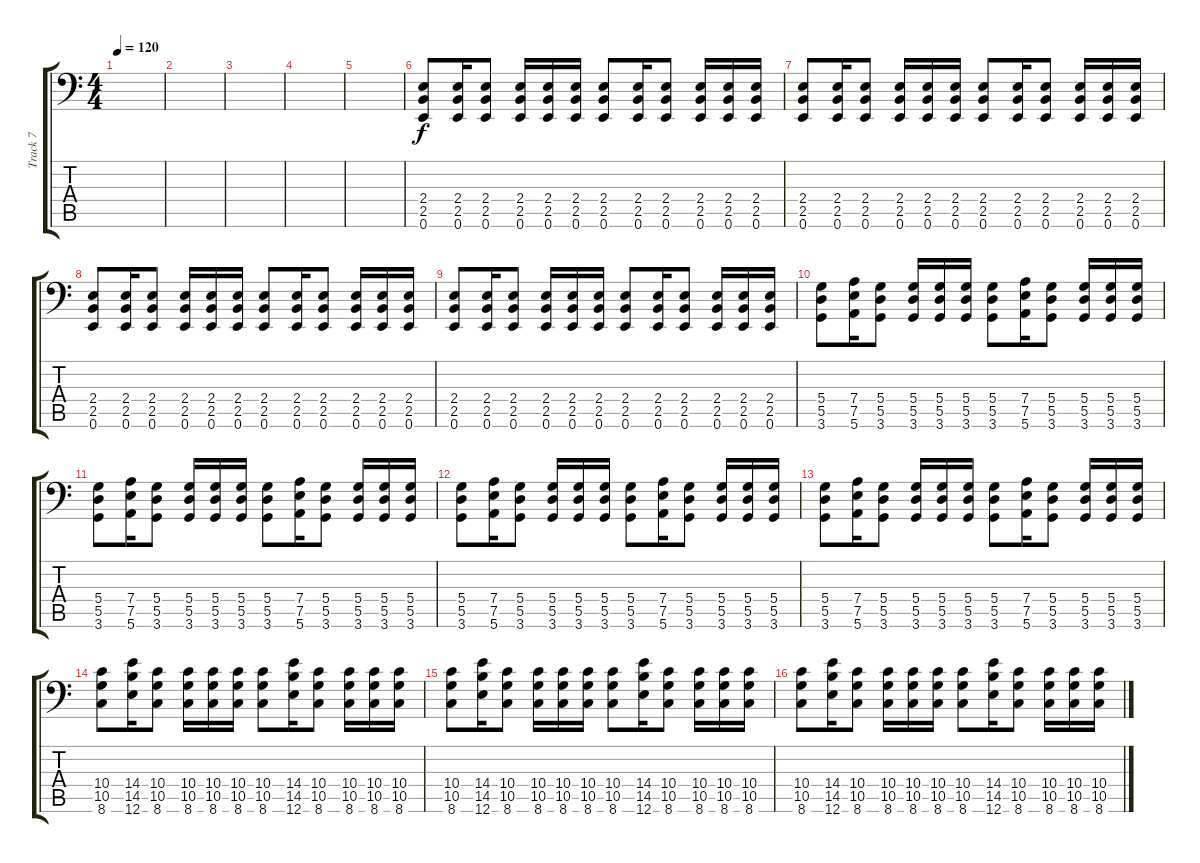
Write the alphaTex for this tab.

\track ("Track 7" "Track 7") {instrument distortionguitar}
\staff {score tabs}
\tuning (E3 B2 G2 D2 A1 E1) {hide}
\ts (4 4)
\tempo 120
\clef f4
\ks c
|
|
|
|
|
(2.4 2.5 0.6).8 (2.4 2.5 0.6).16 (2.4 2.5 0.6).8 (2.4 2.5 0.6).16 (2.4 2.5 0.6).16 (2.4 2.5 0.6).16 (2.4 2.5 0.6).8 (2.4 2.5 0.6).16 (2.4 2.5 0.6).8 (2.4 2.5 0.6).16 (2.4 2.5 0.6).16 (2.4 2.5 0.6).16 |
(2.4 2.5 0.6).8 (2.4 2.5 0.6).16 (2.4 2.5 0.6).8 (2.4 2.5 0.6).16 (2.4 2.5 0.6).16 (2.4 2.5 0.6).16 (2.4 2.5 0.6).8 (2.4 2.5 0.6).16 (2.4 2.5 0.6).8 (2.4 2.5 0.6).16 (2.4 2.5 0.6).16 (2.4 2.5 0.6).16 |
(2.4 2.5 0.6).8 (2.4 2.5 0.6).16 (2.4 2.5 0.6).8 (2.4 2.5 0.6).16 (2.4 2.5 0.6).16 (2.4 2.5 0.6).16 (2.4 2.5 0.6).8 (2.4 2.5 0.6).16 (2.4 2.5 0.6).8 (2.4 2.5 0.6).16 (2.4 2.5 0.6).16 (2.4 2.5 0.6).16 |
(2.4 2.5 0.6).8 (2.4 2.5 0.6).16 (2.4 2.5 0.6).8 (2.4 2.5 0.6).16 (2.4 2.5 0.6).16 (2.4 2.5 0.6).16 (2.4 2.5 0.6).8 (2.4 2.5 0.6).16 (2.4 2.5 0.6).8 (2.4 2.5 0.6).16 (2.4 2.5 0.6).16 (2.4 2.5 0.6).16 |
(5.4 5.5 3.6).8 (7.4 7.5 5.6).16 (5.4 5.5 3.6).8 (5.4 5.5 3.6).16 (5.4 5.5 3.6).16 (5.4 5.5 3.6).16 (5.4 5.5 3.6).8 (7.4 7.5 5.6).16 (5.4 5.5 3.6).8 (5.4 5.5 3.6).16 (5.4 5.5 3.6).16 (5.4 5.5 3.6).16 |
(5.4 5.5 3.6).8 (7.4 7.5 5.6).16 (5.4 5.5 3.6).8 (5.4 5.5 3.6).16 (5.4 5.5 3.6).16 (5.4 5.5 3.6).16 (5.4 5.5 3.6).8 (7.4 7.5 5.6).16 (5.4 5.5 3.6).8 (5.4 5.5 3.6).16 (5.4 5.5 3.6).16 (5.4 5.5 3.6).16 |
(5.4 5.5 3.6).8 (7.4 7.5 5.6).16 (5.4 5.5 3.6).8 (5.4 5.5 3.6).16 (5.4 5.5 3.6).16 (5.4 5.5 3.6).16 (5.4 5.5 3.6).8 (7.4 7.5 5.6).16 (5.4 5.5 3.6).8 (5.4 5.5 3.6).16 (5.4 5.5 3.6).16 (5.4 5.5 3.6).16 |
(5.4 5.5 3.6).8 (7.4 7.5 5.6).16 (5.4 5.5 3.6).8 (5.4 5.5 3.6).16 (5.4 5.5 3.6).16 (5.4 5.5 3.6).16 (5.4 5.5 3.6).8 (7.4 7.5 5.6).16 (5.4 5.5 3.6).8 (5.4 5.5 3.6).16 (5.4 5.5 3.6).16 (5.4 5.5 3.6).16 |
(10.4 10.5 8.6).8 (14.4 14.5 12.6).16 (10.4 10.5 8.6).8 (10.4 10.5 8.6).16 (10.4 10.5 8.6).16 (10.4 10.5 8.6).16 (10.4 10.5 8.6).8 (14.4 14.5 12.6).16 (10.4 10.5 8.6).8 (10.4 10.5 8.6).16 (10.4 10.5 8.6).16 (10.4 10.5 8.6).16 |
(10.4 10.5 8.6).8 (14.4 14.5 12.6).16 (10.4 10.5 8.6).8 (10.4 10.5 8.6).16 (10.4 10.5 8.6).16 (10.4 10.5 8.6).16 (10.4 10.5 8.6).8 (14.4 14.5 12.6).16 (10.4 10.5 8.6).8 (10.4 10.5 8.6).16 (10.4 10.5 8.6).16 (10.4 10.5 8.6).16 |
(10.4 10.5 8.6).8 (14.4 14.5 12.6).16 (10.4 10.5 8.6).8 (10.4 10.5 8.6).16 (10.4 10.5 8.6).16 (10.4 10.5 8.6).16 (10.4 10.5 8.6).8 (14.4 14.5 12.6).16 (10.4 10.5 8.6).8 (10.4 10.5 8.6).16 (10.4 10.5 8.6).16 (10.4 10.5 8.6).16
